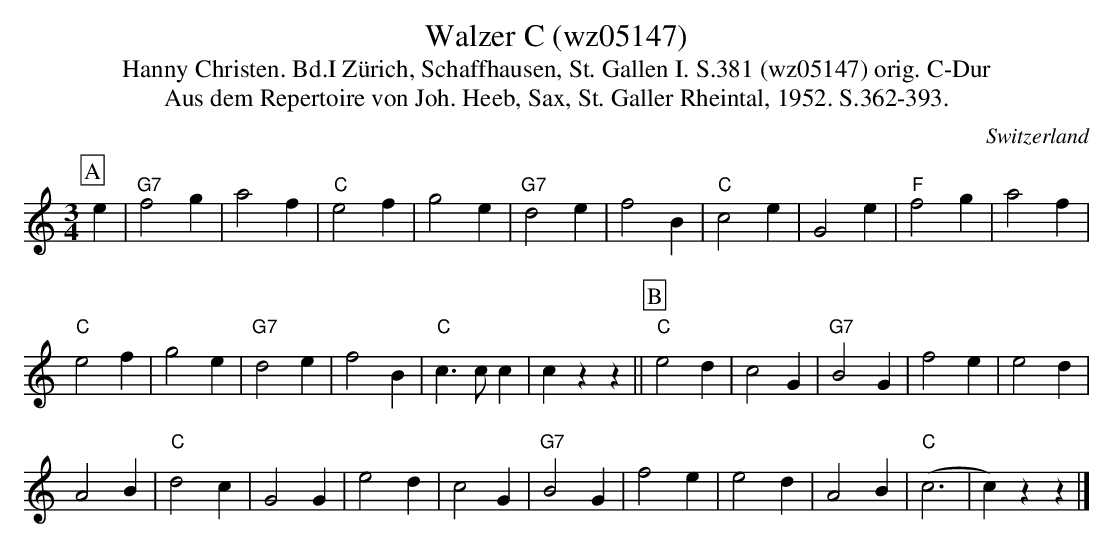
X:1
T: Walzer C (wz05147)
T:Hanny Christen. Bd.I Zürich, Schaffhausen, St. Gallen I. S.381 (wz05147) orig. C-Dur
T: Aus dem Repertoire von Joh. Heeb, Sax, St. Galler Rheintal, 1952. S.362-393.
M:3/4
L:1/4
O:Switzerland
K:C major
[P:A] e | "G7"f2g | a2f | "C"e2f | g2e | "G7"d2e | f2B | "C"c2e | G2e | "F"f2g | a2f |
"C"e2f | g2e | "G7"d2e | f2B | "C"c>cc | czz || [P:B] "C"e2d | c2G | "G7"B2G | f2e | e2d |
A2B | "C"d2c | G2G | e2d | c2G | "G7"B2G |  f2e | e2d | A2B | "C"(c3 | c)zz |]
